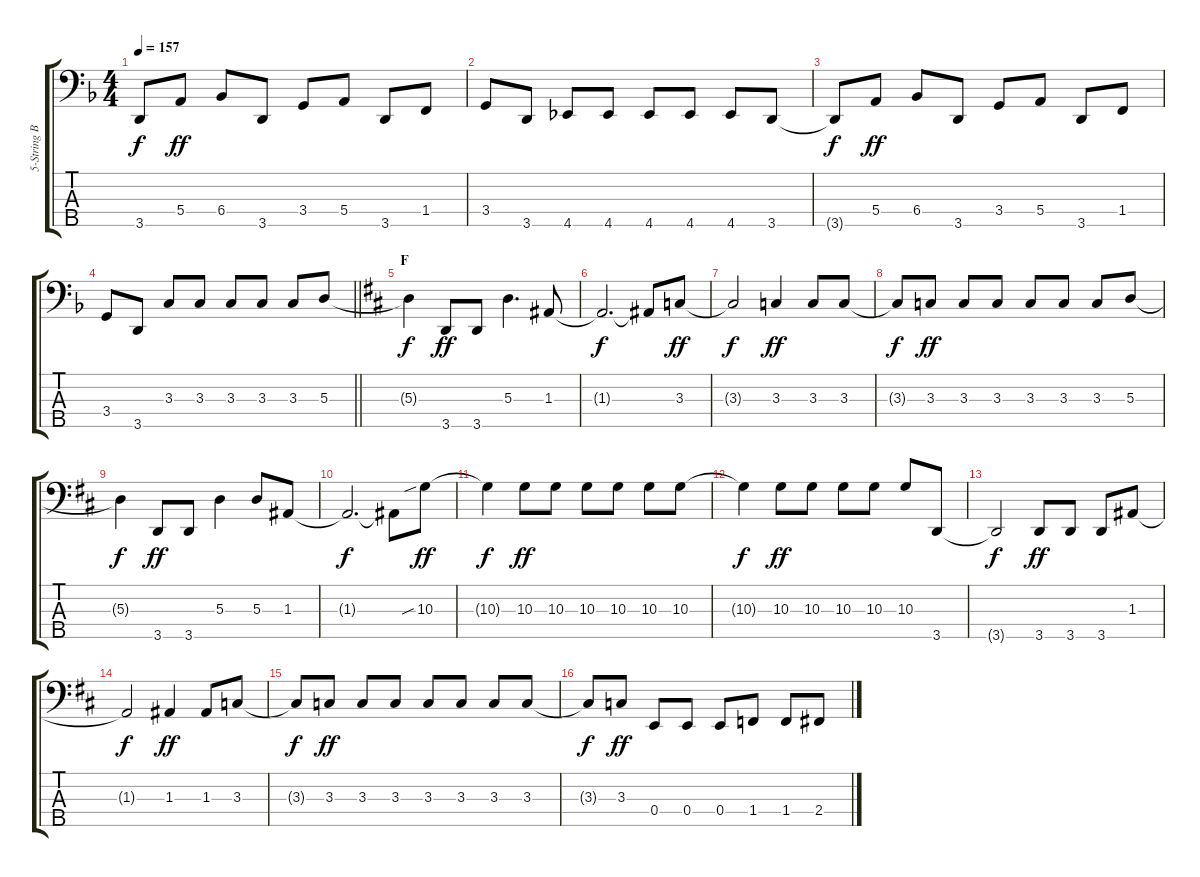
\track ("5-String Bass" "5-String B") {instrument electricbasspick}
\staff {score tabs}
\tuning (G2 D2 A1 E1 B0) {hide}
\ts (4 4)
\tempo 157
\clef f4
\ks f
3.5{t}.8{dy f} 5.4.8{dy ff} 6.4.8 3.5.8 3.4.8 5.4.8 3.5.8 1.4.8 |
3.4.8 3.5.8 4.5.8 4.5.8 4.5.8 4.5.8 4.5.8 3.5.8 |
3.5{t}.8{dy f} 5.4.8{dy ff} 6.4.8 3.5.8 3.4.8 5.4.8 3.5.8 1.4.8 |
\barLineRight lightlight
3.4.8 3.5.8 3.3.8 3.3.8 3.3.8 3.3.8 3.3.8 5.3.8 |
\section ("" "F")
\ks d
5.3{t}.4{dy f} 3.5.8{dy ff} 3.5.8 5.3.4{d} 1.3.8 |
1.3{t}.2{d dy f} 1.3{t}.8 3.3.8{dy ff} |
3.3{t}.2{dy f} 3.3.4{dy ff} 3.3.8 3.3.8 |
3.3{t}.8{dy f} 3.3.8{dy ff} 3.3.8 3.3.8 3.3.8 3.3.8 3.3.8 5.3.8 |
5.3{t}.4{dy f} 3.5.8{dy ff} 3.5.8 5.3.4 5.3.8 1.3.8 |
1.3{t}.2{d dy f} 1.3{t}.8 10.3{sib}.8{dy ff} |
10.3{t}.4{dy f} 10.3.8{dy ff} 10.3.8 10.3.8 10.3.8 10.3.8 10.3.8 |
10.3{t}.4{dy f} 10.3.8{dy ff} 10.3.8 10.3.8 10.3.8 10.3.8 3.5.8 |
3.5{t}.2{dy f} 3.5.8{dy ff} 3.5.8 3.5.8 1.3.8 |
1.3{t}.2{dy f} 1.3.4{dy ff} 1.3.8 3.3.8 |
3.3{t}.8{dy f} 3.3.8{dy ff} 3.3.8 3.3.8 3.3.8 3.3.8 3.3.8 3.3.8 |
3.3{t}.8{dy f} 3.3.8{dy ff} 0.4.8 0.4.8 0.4.8 1.4.8 1.4.8 2.4.8
